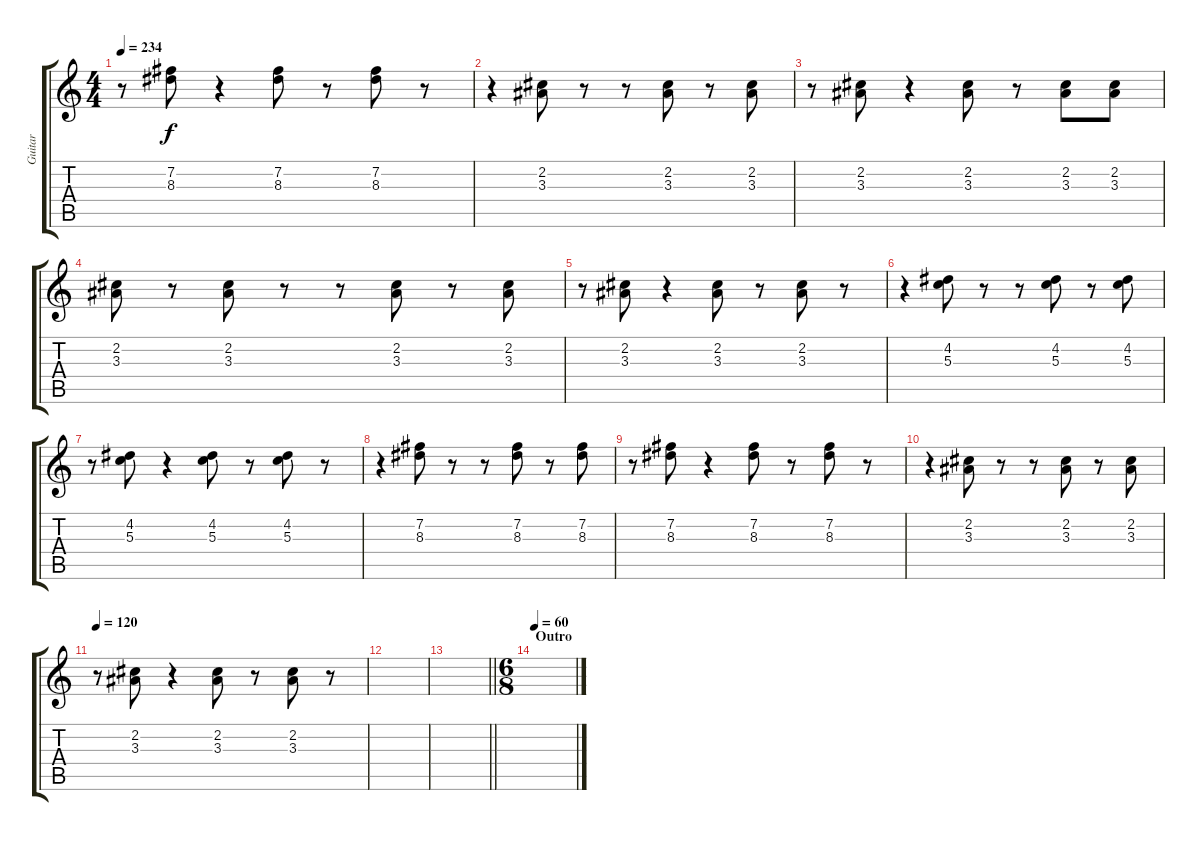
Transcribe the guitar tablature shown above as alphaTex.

\track ("Guitar" "Guitar") {instrument acousticguitarsteel}
\staff {score tabs}
\tuning (E4 B3 G3 D3 A2 E2) {hide}
\ts (4 4)
\tempo 234
\clef g2
\ks c
r.8{dy f} (7.2 8.3).8 r.4 (7.2 8.3).8 r.8 (7.2 8.3).8 r.8 |
r.4 (2.2 3.3).8 r.8 r.8 (2.2 3.3).8 r.8 (2.2 3.3).8 |
r.8 (2.2 3.3).8 r.4 (2.2 3.3).8 r.8 (2.2 3.3).8 (2.2 3.3).8 |
(2.2 3.3).8 r.8 (2.2 3.3).8 r.8 r.8 (2.2 3.3).8 r.8 (2.2 3.3).8 |
r.8 (2.2 3.3).8 r.4 (2.2 3.3).8 r.8 (2.2 3.3).8 r.8 |
r.4 (4.2 5.3).8 r.8 r.8 (4.2 5.3).8 r.8 (4.2 5.3).8 |
r.8 (4.2 5.3).8 r.4 (4.2 5.3).8 r.8 (4.2 5.3).8 r.8 |
r.4 (7.2 8.3).8 r.8 r.8 (7.2 8.3).8 r.8 (7.2 8.3).8 |
r.8 (7.2 8.3).8 r.4 (7.2 8.3).8 r.8 (7.2 8.3).8 r.8 |
r.4 (2.2 3.3).8 r.8 r.8 (2.2 3.3).8 r.8 (2.2 3.3).8 |
\tempo 120
r.8 (2.2 3.3).8 r.4 (2.2 3.3).8 r.8 (2.2 3.3).8 r.8 |
|
\barLineRight lightlight
|
\ts (6 8)
\section ("" "Outro")
\tempo 60
